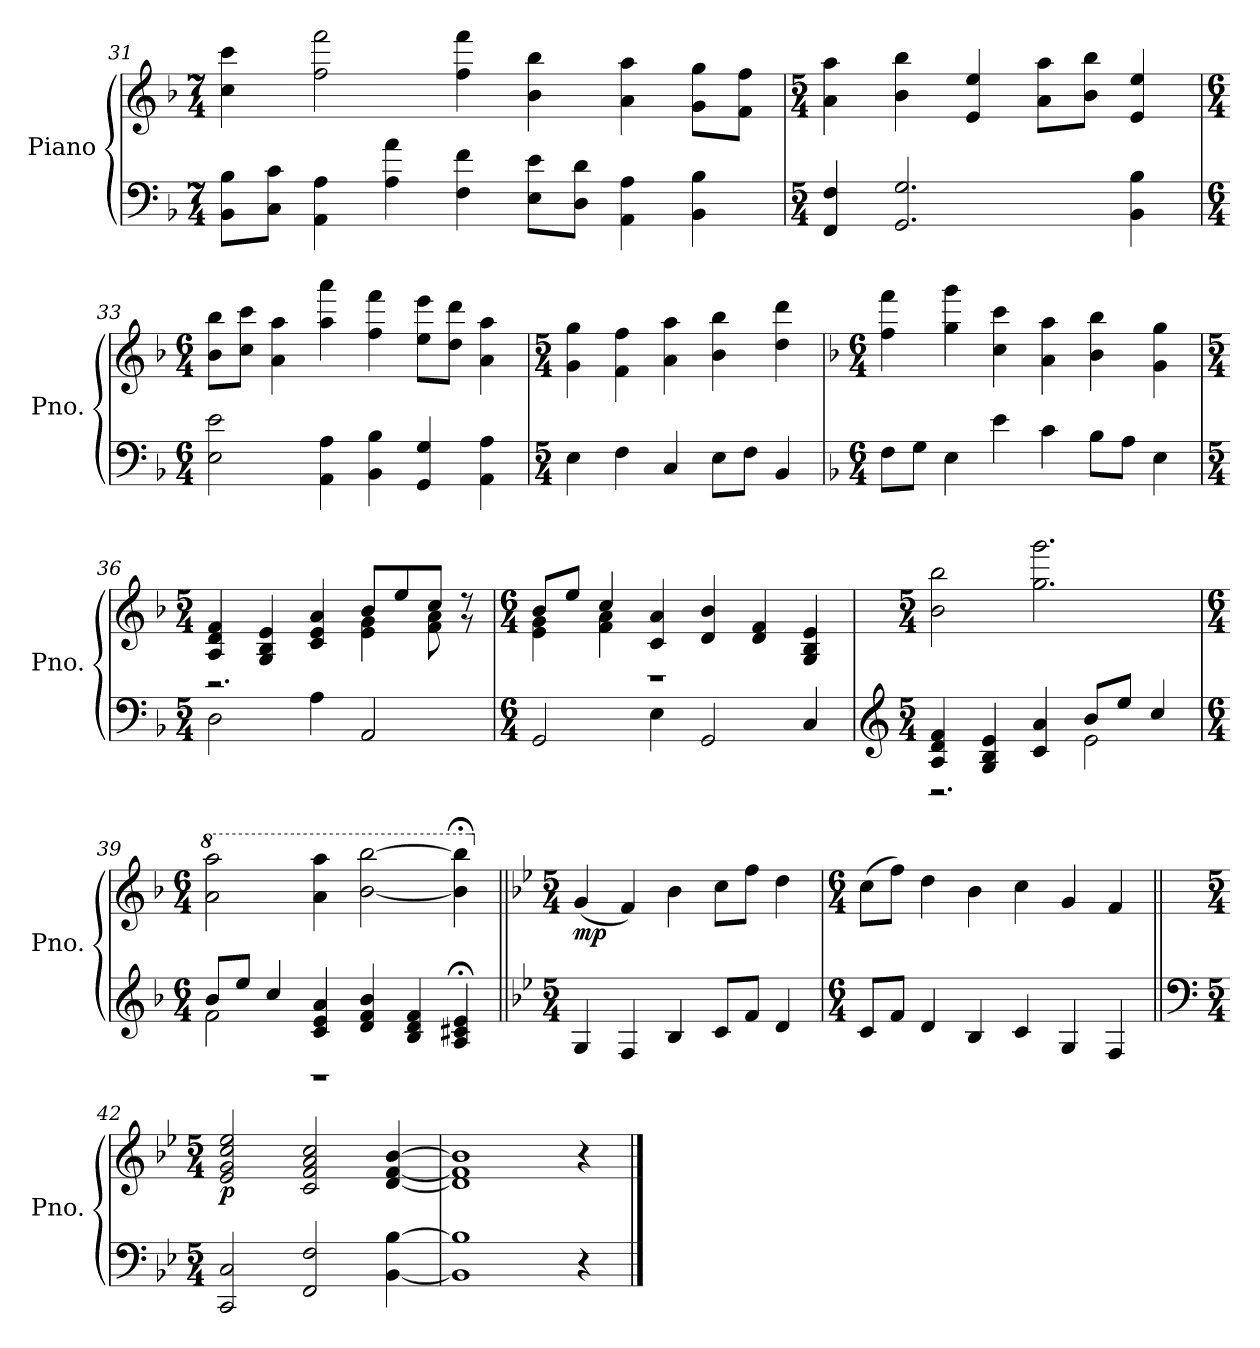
**kern	**kern	**dynam
*part1	*part1	*part1
*staff2	*staff1	*staff1/2
*I"Piano	*	*
*I'Pno.	*	*
*clefF4	*clefG2	*
*k[b-]	*k[b-]	*
*M7/4	*M7/4	*
=31	=31	=31
8BB-\ 8B-\L	4cc\ 4ccc\	.
8C\ 8c\J	.	.
4AA\ 4A\	2ff\ 2fff\	.
4A\ 4a\	.	.
4F\ 4f\	4ff\ 4fff\	.
8E\ 8e\L	4b-\ 4bb-\	.
8D\ 8d\J	.	.
4AA\ 4A\	4a\ 4aa\	.
4BB-\ 4B-\	8g\ 8gg\L	.
.	8f\ 8ff\J	.
!!LO:LB:g=z
=32	=32	=32
*M5/4	*M5/4	*
4FF/ 4F/	4a\ 4aa\	.
2.GG/ 2.G/	4b-\ 4bb-\	.
.	4e/ 4ee/	.
.	8a\ 8aa\L	.
.	8b-\ 8bb-\J	.
4BB-\ 4B-\	4e/ 4ee/	.
=33	=33	=33
*M6/4	*M6/4	*
*	*MM75	*
2E\ 2e\	8b-\ 8bb-\L	.
.	8cc\ 8ccc\J	.
.	4a\ 4aa\	.
4AA\ 4A\	4aa\ 4aaa\	.
4BB-\ 4B-\	4ff\ 4fff\	.
4GG/ 4G/	8ee\ 8eee\L	.
.	8dd\ 8ddd\J	.
4AA\ 4A\	4a\ 4aa\	.
=34	=34	=34
*M5/4	*M5/4	*
4E\	4g\ 4gg\	.
4F\	4f\ 4ff\	.
4C/	4a\ 4aa\	.
8E\L	4b-\ 4bb-\	.
8F\J	.	.
4BB-/	4dd\ 4ddd\	.
!!LO:LB:g=z
=35	=35	=35
*k[b-]	*k[b-]	*
*M6/4	*M6/4	*
8F\L	4ff\ 4fff\	.
8G\J	.	.
4E\	4gg\ 4ggg\	.
4e\	4cc\ 4ccc\	.
4c\	4a\ 4aa\	.
8B-\L	4b-\ 4bb-\	.
8A\J	.	.
4E\	4g\ 4gg\	.
=36	=36	=36
*M5/4	*M5/4	*
*	*^	*
2D\	4A/ 4d/ 4f/	2.r	.
.	4G/ 4B-/ 4e/	.	.
4A\	4c/ 4e/ 4a/	.	.
2AA/	8b-/L	4e\ 4g\	.
.	8ee/	.	.
.	8cc/J	8f\ 8a\	.
.	8r	8r	.
=37	=37	=37	=37
*M6/4	*M6/4	*	*
2GG/	8b-/L	4e\ 4g\	.
.	8ee/J	.	.
.	4cc/	4f\ 4a\	.
4E\	4c/ 4a/	1r	.
2GG/	4d/ 4b-/	.	.
.	4d/ 4f/	.	.
4C/	4G/ 4B-/ 4e/	.	.
*	*v	*v	*
!!LO:LB:g=z
=38	=38	=38
*clefG2	*	*
*M5/4	*M5/4	*
*^	*	*
4A/ 4d/ 4f/	2.r	2b-\ 2bb-\	.
4G/ 4B-/ 4e/	.	.	.
4c/ 4a/	.	2.gg\ 2.ggg\	.
8b-/L	2e\	.	.
8ee/J	.	.	.
4cc/	.	.	.
=39	=39	=39	=39
*M6/4	*	*M6/4	*
*	*	*8va	*
8b-/L	2f\	2aa\ 2aaa\	.
8ee/J	.	.	.
4cc/	.	.	.
4c/ 4e/ 4a/	1r	4aa\ 4aaa\	.
*	*	*MM50	*
4d/ 4f/ 4b-/	.	[2bb-\ [2bbb-\	.
4B-/ 4d/ 4f/	.	.	.
*	*	*MM30	*
4A/; 4c#X/; 4e/;	.	4bb-\];< 4bbb-\];<	.
*v	*v	*	*
=40||	=40||	=40||
*k[b-e-]	*k[b-e-]	*
*M5/4	*M5/4	*
*	*X8va	*
*	*MM91	*
!	!	!LO:DY:b
4G/	(>4g/	mp
4F/	4f/)	.
4B-/	4b-\	.
8c/L	8cc\L	.
8f/J	8ff\J	.
4d/	4dd\	.
!!LO:LB:g=z
=41	=41	=41
*M6/4	*M6/4	*
8c/L	(>8cc\L	.
8f/J	8ff\J)	.
4d/	4dd\	.
4B-/	4b-\	.
4c/	4cc\	.
4G/	4g/	.
4F/	4f/	.
=42||	=42||	=42||
*clefF4	*	*
*M5/4	*M5/4	*
*	*MM70	*
!	!	!LO:DY:b
2CC/ 2C/	2e-/ 2g/ 2cc/ 2ee-/	p
2FF/ 2F/	2c/ 2f/ 2a/ 2cc/	.
[4BB-\ [4B-\	[4d/ [4f/ [4b-/	.
=43	=43	=43
*	*MM40	*
1BB-] 1B-]	1d] 1f] 1b-]	.
4r	4r	.
==	==	==
*-	*-	*-
